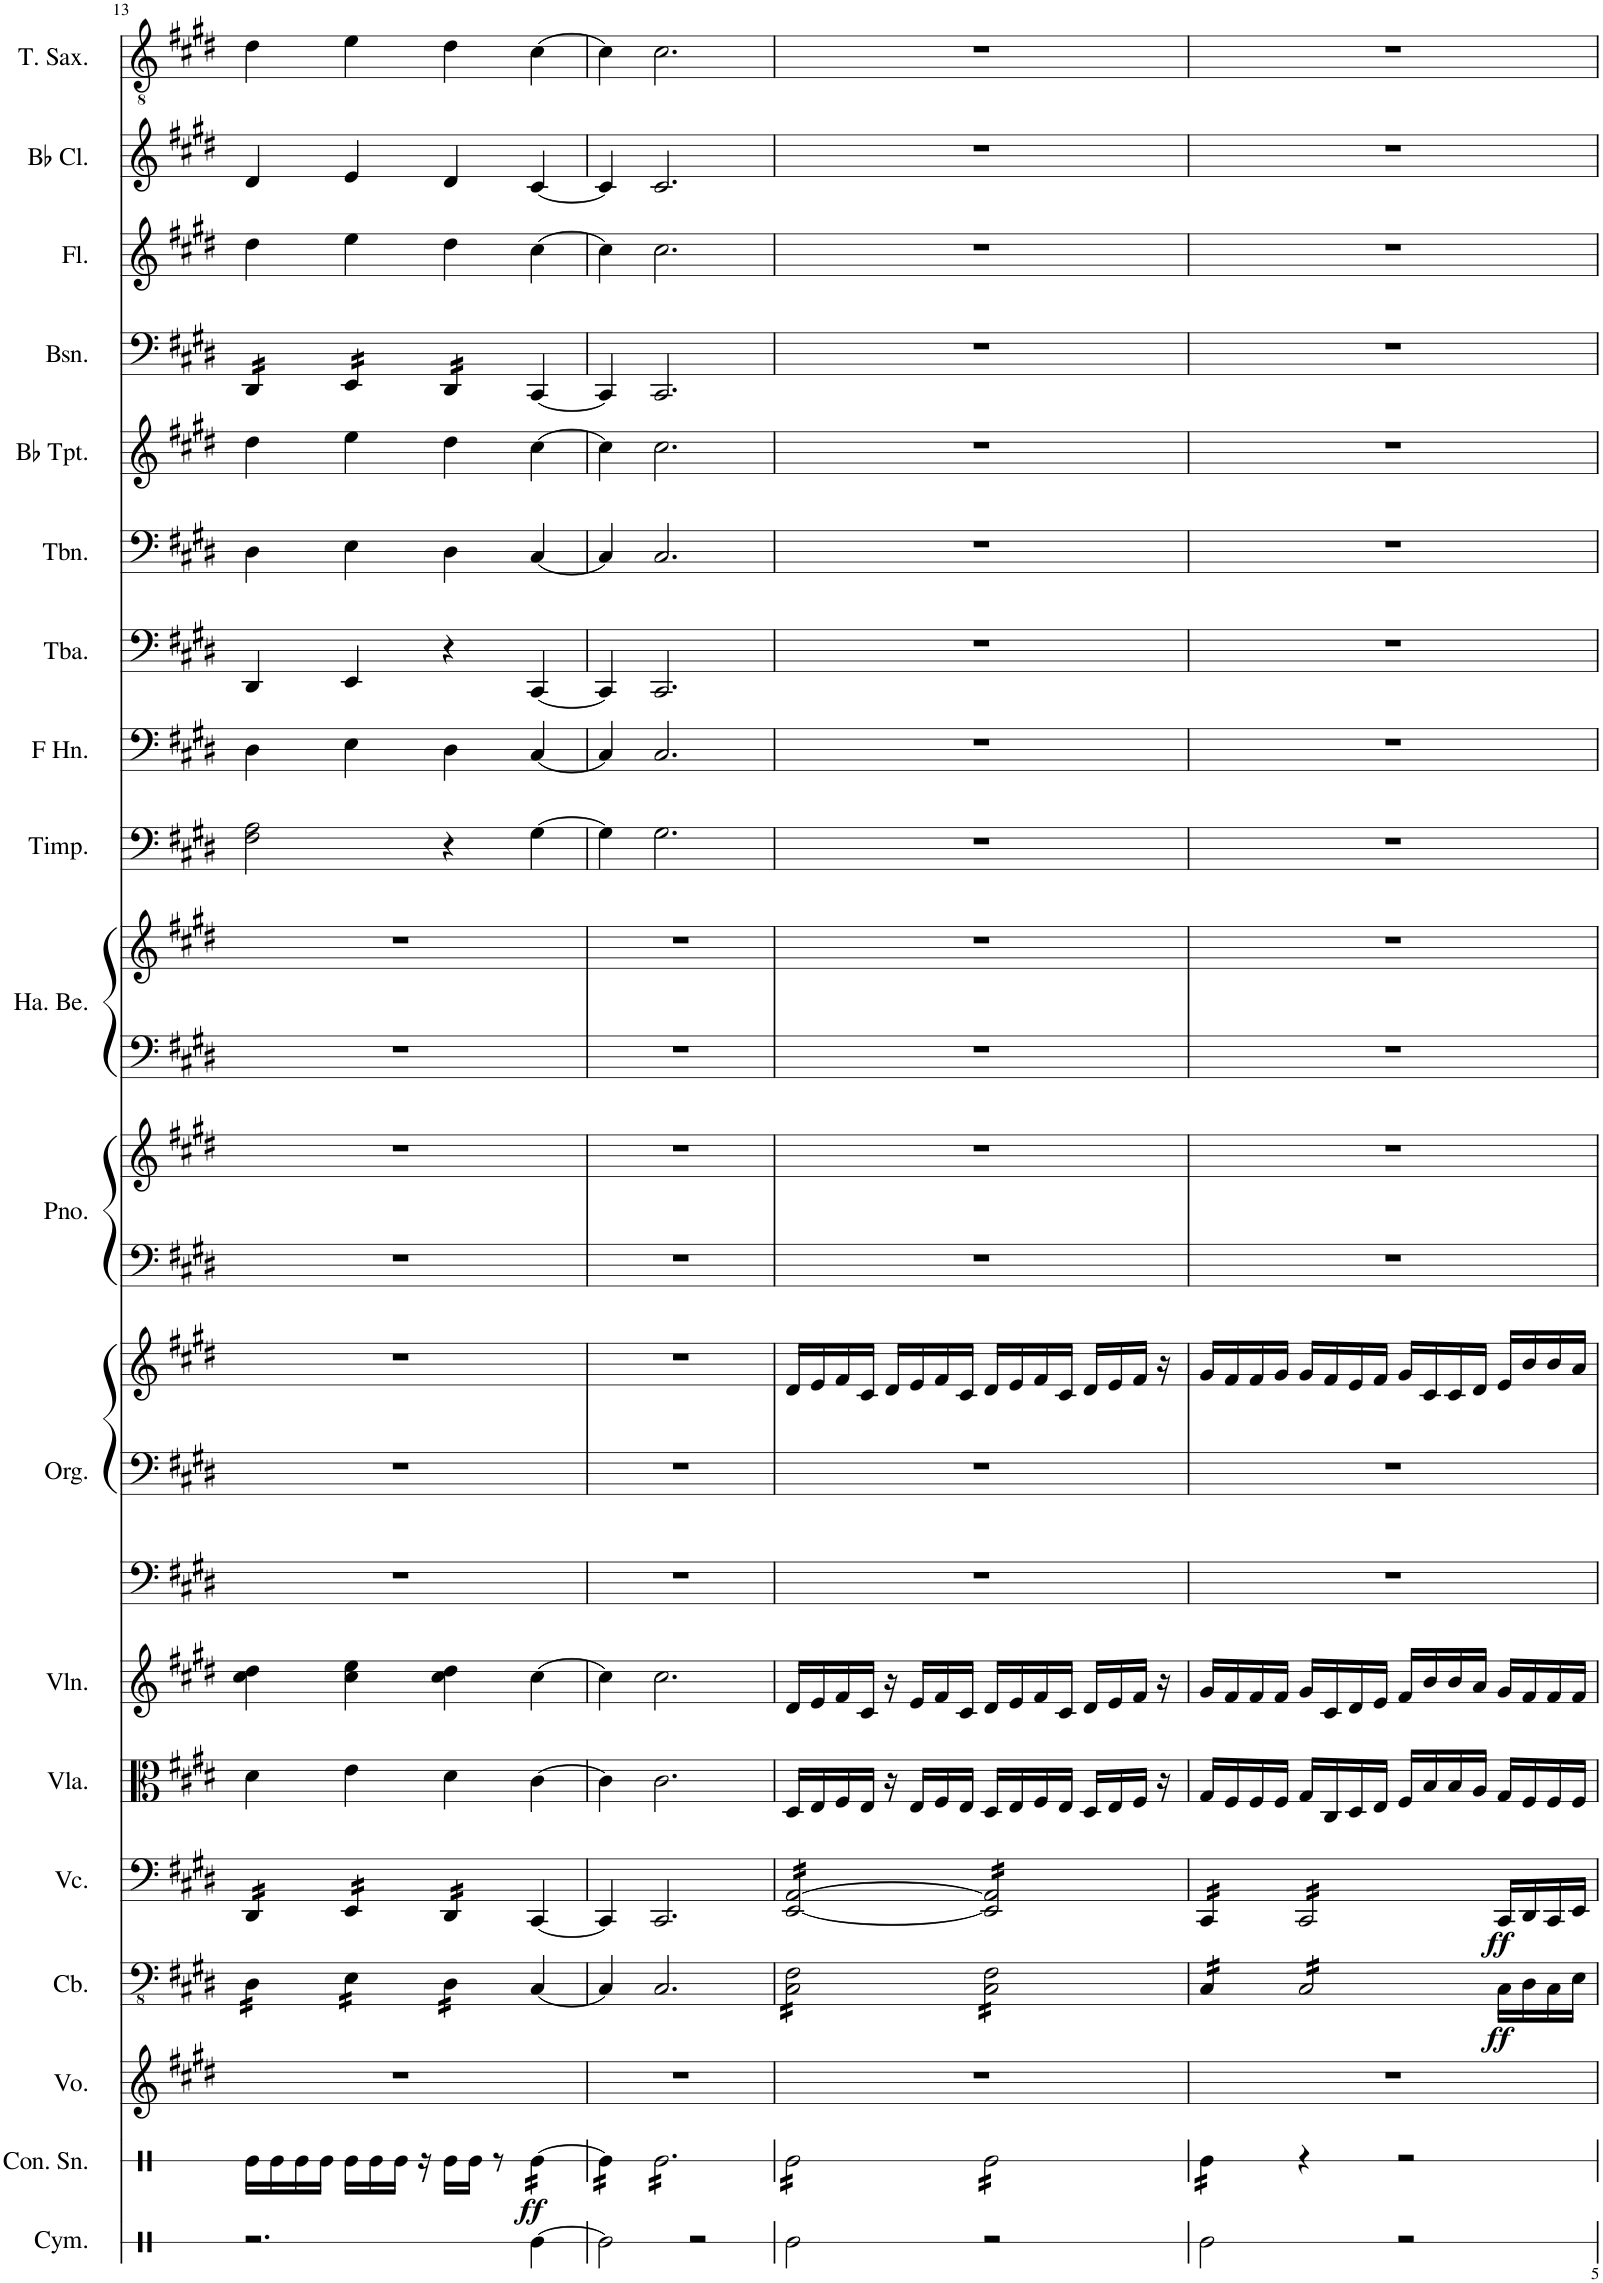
**kern	**kern	**dynam	**kern	**kern	**dynam	**kern	**dynam	**kern	**kern	**kern	**kern	**kern	**kern	**kern	**kern	**kern	**kern	**kern	**kern	**kern	**kern	**kern	**kern	**kern	**kern
*part19	*part18	*part18	*part17	*part16	*part16	*part15	*part15	*part14	*part13	*part12	*part12	*part12	*part11	*part11	*part10	*part10	*part9	*part8	*part7	*part6	*part5	*part4	*part3	*part2	*part1
*staff23	*staff22	*staff22	*staff21	*staff20	*staff20	*staff19	*staff19	*staff18	*staff17	*staff16	*staff15	*staff14	*staff13	*staff12	*staff11	*staff10	*staff9	*staff8	*staff7	*staff6	*staff5	*staff4	*staff3	*staff2	*staff1
*I"Cymbal	*I"Concert Snare Drum	*	*I"Voice	*I"Contrabass	*	*I"Violoncello	*	*I"Viola	*I"Violin	*I"Organ	*	*	*I"Piano	*	*I"Hand Bells	*	*I"Timpani	*I"Horn in F	*I"Tuba	*I"Trombone	*I"Bb Trumpet	*I"Bassoon	*I"Flute	*I"Bb Clarinet	*I"Tenor Saxophone
*I'Cym.	*I'Con. Sn.	*	*I'Vo.	*I'Cb.	*	*I'Vc.	*	*I'Vla.	*I'Vln.	*I'Org.	*	*	*I'Pno.	*	*I'Ha. Be.	*	*I'Timp.	*	*I'Tba.	*I'Tbn.	*I'Bb Tpt.	*I'Bsn.	*I'Fl.	*I'Bb Cl.	*I'T. Sax.
!!LO:PB:g=z
*clefX	*clefX	*	*clefG2	*clefFv4	*	*clefF4	*	*clefC3	*clefG2	*clefF4	*clefF4	*clefG2	*clefF4	*clefG2	*clefF4	*clefG2	*clefF4	*clefF4	*clefF4	*clefF4	*clefG2	*clefF4	*clefG2	*clefG2	*clefGv2
*	*	*	*	*ITrd7c12	*	*	*	*	*	*	*	*	*	*	*	*	*	*ITrd4c7	*	*	*ITrd1c2	*	*	*ITrd1c2	*ITrd8c14
*k[]	*k[]	*	*k[f#c#g#d#]	*k[f#c#g#d#]	*	*k[f#c#g#d#]	*	*k[f#c#g#d#]	*k[f#c#g#d#]	*k[f#c#g#d#]	*k[f#c#g#d#]	*k[f#c#g#d#]	*k[f#c#g#d#]	*k[f#c#g#d#]	*k[f#c#g#d#]	*k[f#c#g#d#]	*k[f#c#g#d#]	*k[f#c#g#d#]	*k[f#c#g#d#]	*k[f#c#g#d#]	*k[f#c#g#d#]	*k[f#c#g#d#]	*k[f#c#g#d#]	*k[f#c#g#d#]	*k[f#c#g#d#]
*M4/4	*M4/4	*	*M4/4	*M4/4	*	*M4/4	*	*M4/4	*M4/4	*M4/4	*M4/4	*M4/4	*M4/4	*M4/4	*M4/4	*M4/4	*M4/4	*M4/4	*M4/4	*M4/4	*M4/4	*M4/4	*M4/4	*M4/4	*M4/4
=13	=13	=13	=13	=13	=13	=13	=13	=13	=13	=13	=13	=13	=13	=13	=13	=13	=13	=13	=13	=13	=13	=13	=13	=13	=13
*	*	*	*	*tremolo	*	*	*	*	*	*	*	*	*	*	*	*	*	*	*	*	*	*	*	*	*
*	*	*	*	*	*	*tremolo	*	*	*	*	*	*	*	*	*	*	*	*	*	*	*	*	*	*	*
*	*	*	*	*	*	*	*	*	*	*	*	*	*	*	*	*	*	*	*	*	*	*tremolo	*	*	*
2.r	16Re\LL	.	1r	16DD#\LL	.	16DD#/LL	.	4d#\	4cc#\ 4dd#\	1r	1r	1r	1r	1r	1r	1r	2F#\ 2A\	4D#\	4DD#/	4D#\	4dd#\	16DD#/LL	4dd#\	4d#/	4d#\
.	16Re\	.	.	16DD#\	.	16DD#/	.	.	.	.	.	.	.	.	.	.	.	.	.	.	.	16DD#/	.	.	.
.	16Re\	.	.	16DD#\	.	16DD#/	.	.	.	.	.	.	.	.	.	.	.	.	.	.	.	16DD#/	.	.	.
.	16Re\JJ	.	.	16DD#\JJ	.	16DD#/JJ	.	.	.	.	.	.	.	.	.	.	.	.	.	.	.	16DD#/JJ	.	.	.
.	16Re\LL	.	.	16EE\LL	.	16EE/LL	.	4e\	4cc#\ 4ee\	.	.	.	.	.	.	.	.	4E\	4EE/	4E\	4ee\	16EE/LL	4ee\	4e/	4e\
.	16Re\	.	.	16EE\	.	16EE/	.	.	.	.	.	.	.	.	.	.	.	.	.	.	.	16EE/	.	.	.
.	16Re\JJ	.	.	16EE\	.	16EE/	.	.	.	.	.	.	.	.	.	.	.	.	.	.	.	16EE/	.	.	.
.	16r	.	.	16EE\JJ	.	16EE/JJ	.	.	.	.	.	.	.	.	.	.	.	.	.	.	.	16EE/JJ	.	.	.
.	16Re\LL	.	.	16DD#\LL	.	16DD#/LL	.	4d#\	4cc#\ 4dd#\	.	.	.	.	.	.	.	4r	4D#\	4r	4D#\	4dd#\	16DD#/LL	4dd#\	4d#/	4d#\
.	16Re\JJ	.	.	16DD#\	.	16DD#/	.	.	.	.	.	.	.	.	.	.	.	.	.	.	.	16DD#/	.	.	.
.	8r	.	.	16DD#\	.	16DD#/	.	.	.	.	.	.	.	.	.	.	.	.	.	.	.	16DD#/	.	.	.
.	.	.	.	16DD#\JJ	.	16DD#/JJ	.	.	.	.	.	.	.	.	.	.	.	.	.	.	.	16DD#/JJ	.	.	.
*	*	*	*	*	*	*	*	*	*	*	*	*	*	*	*	*	*	*	*	*	*	*Xtremolo	*	*	*
*	*	*	*	*	*	*Xtremolo	*	*	*	*	*	*	*	*	*	*	*	*	*	*	*	*	*	*	*
*	*	*	*	*Xtremolo	*	*	*	*	*	*	*	*	*	*	*	*	*	*	*	*	*	*	*	*	*
!	!	!LO:DY:b	!	!	!	!	!	!	!	!	!	!	!	!	!	!	!	!	!	!	!	!	!	!	!
*	*tremolo	*	*	*	*	*	*	*	*	*	*	*	*	*	*	*	*	*	*	*	*	*	*	*	*
[4Re\	[16Re\LL	ff	.	[4CC#/	.	[4CC#/	.	[4c#\	[4cc#\	.	.	.	.	.	.	.	[4G#\	[4C#/	[4CC#/	[4C#/	[4cc#\	[4CC#/	[4cc#\	[4c#/	[4c#\
.	16Re\	.	.	.	.	.	.	.	.	.	.	.	.	.	.	.	.	.	.	.	.	.	.	.	.
.	16Re\	.	.	.	.	.	.	.	.	.	.	.	.	.	.	.	.	.	.	.	.	.	.	.	.
.	16Re\JJ	.	.	.	.	.	.	.	.	.	.	.	.	.	.	.	.	.	.	.	.	.	.	.	.
=14	=14	=14	=14	=14	=14	=14	=14	=14	=14	=14	=14	=14	=14	=14	=14	=14	=14	=14	=14	=14	=14	=14	=14	=14	=14
2Re\]	16Re\]LL	.	1r	4CC#/]	.	4CC#/]	.	4c#\]	4cc#\]	1r	1r	1r	1r	1r	1r	1r	4G#\]	4C#/]	4CC#/]	4C#/]	4cc#\]	4CC#/]	4cc#\]	4c#/]	4c#\]
.	16Re\	.	.	.	.	.	.	.	.	.	.	.	.	.	.	.	.	.	.	.	.	.	.	.	.
.	16Re\	.	.	.	.	.	.	.	.	.	.	.	.	.	.	.	.	.	.	.	.	.	.	.	.
.	16Re\JJ	.	.	.	.	.	.	.	.	.	.	.	.	.	.	.	.	.	.	.	.	.	.	.	.
.	16Re\LL	.	.	2.CC#/	.	2.CC#/	.	2.c#\	2.cc#\	.	.	.	.	.	.	.	2.G#\	2.C#/	2.CC#/	2.C#/	2.cc#\	2.CC#/	2.cc#\	2.c#/	2.c#\
.	16Re\	.	.	.	.	.	.	.	.	.	.	.	.	.	.	.	.	.	.	.	.	.	.	.	.
.	16Re\	.	.	.	.	.	.	.	.	.	.	.	.	.	.	.	.	.	.	.	.	.	.	.	.
.	16Re\	.	.	.	.	.	.	.	.	.	.	.	.	.	.	.	.	.	.	.	.	.	.	.	.
2r	16Re\	.	.	.	.	.	.	.	.	.	.	.	.	.	.	.	.	.	.	.	.	.	.	.	.
.	16Re\	.	.	.	.	.	.	.	.	.	.	.	.	.	.	.	.	.	.	.	.	.	.	.	.
.	16Re\	.	.	.	.	.	.	.	.	.	.	.	.	.	.	.	.	.	.	.	.	.	.	.	.
.	16Re\	.	.	.	.	.	.	.	.	.	.	.	.	.	.	.	.	.	.	.	.	.	.	.	.
.	16Re\	.	.	.	.	.	.	.	.	.	.	.	.	.	.	.	.	.	.	.	.	.	.	.	.
.	16Re\	.	.	.	.	.	.	.	.	.	.	.	.	.	.	.	.	.	.	.	.	.	.	.	.
.	16Re\	.	.	.	.	.	.	.	.	.	.	.	.	.	.	.	.	.	.	.	.	.	.	.	.
.	16Re\JJ	.	.	.	.	.	.	.	.	.	.	.	.	.	.	.	.	.	.	.	.	.	.	.	.
=15	=15	=15	=15	=15	=15	=15	=15	=15	=15	=15	=15	=15	=15	=15	=15	=15	=15	=15	=15	=15	=15	=15	=15	=15	=15
*	*	*	*	*tremolo	*	*	*	*	*	*	*	*	*	*	*	*	*	*	*	*	*	*	*	*	*
*	*	*	*	*	*	*tremolo	*	*	*	*	*	*	*	*	*	*	*	*	*	*	*	*	*	*	*
2Re\	16Re\LL	.	1r	16CC#\ 16FF#\LL	.	[16EE/ [16AA/LL	.	16D#/LL	16d#/LL	1r	1r	16d#/LL	1r	1r	1r	1r	1r	1r	1r	1r	1r	1r	1r	1r	1r
.	16Re\	.	.	16CC#\ 16FF#\	.	16EE/ 16AA/	.	16E/	16e/	.	.	16e/	.	.	.	.	.	.	.	.	.	.	.	.	.
.	16Re\	.	.	16CC#\ 16FF#\	.	16EE/ 16AA/	.	16F#/	16f#/	.	.	16f#/	.	.	.	.	.	.	.	.	.	.	.	.	.
.	16Re\	.	.	16CC#\ 16FF#\	.	16EE/ 16AA/	.	16E/JJ	16c#/JJ	.	.	16c#/JJ	.	.	.	.	.	.	.	.	.	.	.	.	.
.	16Re\	.	.	16CC#\ 16FF#\	.	16EE/ 16AA/	.	16r	16r	.	.	16d#/LL	.	.	.	.	.	.	.	.	.	.	.	.	.
.	16Re\	.	.	16CC#\ 16FF#\	.	16EE/ 16AA/	.	16E/LL	16e/LL	.	.	16e/	.	.	.	.	.	.	.	.	.	.	.	.	.
.	16Re\	.	.	16CC#\ 16FF#\	.	16EE/ 16AA/	.	16F#/	16f#/	.	.	16f#/	.	.	.	.	.	.	.	.	.	.	.	.	.
.	16Re\JJ	.	.	16CC#\ 16FF#\JJ	.	16EE/ 16AA/JJ	.	16E/JJ	16c#/JJ	.	.	16c#/JJ	.	.	.	.	.	.	.	.	.	.	.	.	.
2r	16Re\LL	.	.	16CC#\ 16FF#\LL	.	16EE/] 16AA/]LL	.	16D#/LL	16d#/LL	.	.	16d#/LL	.	.	.	.	.	.	.	.	.	.	.	.	.
.	16Re\	.	.	16CC#\ 16FF#\	.	16EE/ 16AA/	.	16E/	16e/	.	.	16e/	.	.	.	.	.	.	.	.	.	.	.	.	.
.	16Re\	.	.	16CC#\ 16FF#\	.	16EE/ 16AA/	.	16F#/	16f#/	.	.	16f#/	.	.	.	.	.	.	.	.	.	.	.	.	.
.	16Re\	.	.	16CC#\ 16FF#\	.	16EE/ 16AA/	.	16E/JJ	16c#/JJ	.	.	16c#/JJ	.	.	.	.	.	.	.	.	.	.	.	.	.
.	16Re\	.	.	16CC#\ 16FF#\	.	16EE/ 16AA/	.	16D#/LL	16d#/LL	.	.	16d#/LL	.	.	.	.	.	.	.	.	.	.	.	.	.
.	16Re\	.	.	16CC#\ 16FF#\	.	16EE/ 16AA/	.	16E/	16e/	.	.	16e/	.	.	.	.	.	.	.	.	.	.	.	.	.
.	16Re\	.	.	16CC#\ 16FF#\	.	16EE/ 16AA/	.	16F#/JJ	16f#/JJ	.	.	16f#/JJ	.	.	.	.	.	.	.	.	.	.	.	.	.
.	16Re\JJ	.	.	16CC#\ 16FF#\JJ	.	16EE/ 16AA/JJ	.	16r	16r	.	.	16r	.	.	.	.	.	.	.	.	.	.	.	.	.
=16	=16	=16	=16	=16	=16	=16	=16	=16	=16	=16	=16	=16	=16	=16	=16	=16	=16	=16	=16	=16	=16	=16	=16	=16	=16
2Re\	16Re\LL	.	1r	16CC#/LL	.	16CC#/LL	.	16G#/LL	16g#/LL	1r	1r	16g#/LL	1r	1r	1r	1r	1r	1r	1r	1r	1r	1r	1r	1r	1r
.	16Re\	.	.	16CC#/	.	16CC#/	.	16F#/	16f#/	.	.	16f#/	.	.	.	.	.	.	.	.	.	.	.	.	.
.	16Re\	.	.	16CC#/	.	16CC#/	.	16F#/	16f#/	.	.	16f#/	.	.	.	.	.	.	.	.	.	.	.	.	.
.	16Re\JJ	.	.	16CC#/JJ	.	16CC#/JJ	.	16F#/JJ	16f#/JJ	.	.	16g#/JJ	.	.	.	.	.	.	.	.	.	.	.	.	.
*	*Xtremolo	*	*	*	*	*	*	*	*	*	*	*	*	*	*	*	*	*	*	*	*	*	*	*	*
.	4r	.	.	16CC#/LL	.	16CC#/LL	.	16G#/LL	16g#/LL	.	.	16g#/LL	.	.	.	.	.	.	.	.	.	.	.	.	.
.	.	.	.	16CC#/	.	16CC#/	.	16C#/	16c#/	.	.	16f#/	.	.	.	.	.	.	.	.	.	.	.	.	.
.	.	.	.	16CC#/	.	16CC#/	.	16D#/	16d#/	.	.	16e/	.	.	.	.	.	.	.	.	.	.	.	.	.
.	.	.	.	16CC#/	.	16CC#/	.	16E/JJ	16e/JJ	.	.	16f#/JJ	.	.	.	.	.	.	.	.	.	.	.	.	.
2r	2r	.	.	16CC#/	.	16CC#/	.	16F#/LL	16f#/LL	.	.	16g#/LL	.	.	.	.	.	.	.	.	.	.	.	.	.
.	.	.	.	16CC#/	.	16CC#/	.	16B/	16b/	.	.	16c#/	.	.	.	.	.	.	.	.	.	.	.	.	.
.	.	.	.	16CC#/	.	16CC#/	.	16B/	16b/	.	.	16c#/	.	.	.	.	.	.	.	.	.	.	.	.	.
.	.	.	.	16CC#/JJ	.	16CC#/JJ	.	16A/JJ	16a/JJ	.	.	16d#/JJ	.	.	.	.	.	.	.	.	.	.	.	.	.
*	*	*	*	*	*	*Xtremolo	*	*	*	*	*	*	*	*	*	*	*	*	*	*	*	*	*	*	*
*	*	*	*	*Xtremolo	*	*	*	*	*	*	*	*	*	*	*	*	*	*	*	*	*	*	*	*	*
!	!	!	!	!	!LO:DY:b	!	!LO:DY:b	!	!	!	!	!	!	!	!	!	!	!	!	!	!	!	!	!	!
.	.	.	.	16CC#\LL	ff	16CC#/LL	ff	16G#/LL	16g#/LL	.	.	16e/LL	.	.	.	.	.	.	.	.	.	.	.	.	.
.	.	.	.	16DD#\	.	16DD#/	.	16F#/	16f#/	.	.	16b/	.	.	.	.	.	.	.	.	.	.	.	.	.
.	.	.	.	16CC#\	.	16CC#/	.	16F#/	16f#/	.	.	16b/	.	.	.	.	.	.	.	.	.	.	.	.	.
.	.	.	.	16EE\JJ	.	16EE/JJ	.	16F#/JJ	16f#/JJ	.	.	16a/JJ	.	.	.	.	.	.	.	.	.	.	.	.	.
=	=	=	=	=	=	=	=	=	=	=	=	=	=	=	=	=	=	=	=	=	=	=	=	=	=
*-	*-	*-	*-	*-	*-	*-	*-	*-	*-	*-	*-	*-	*-	*-	*-	*-	*-	*-	*-	*-	*-	*-	*-	*-	*-
